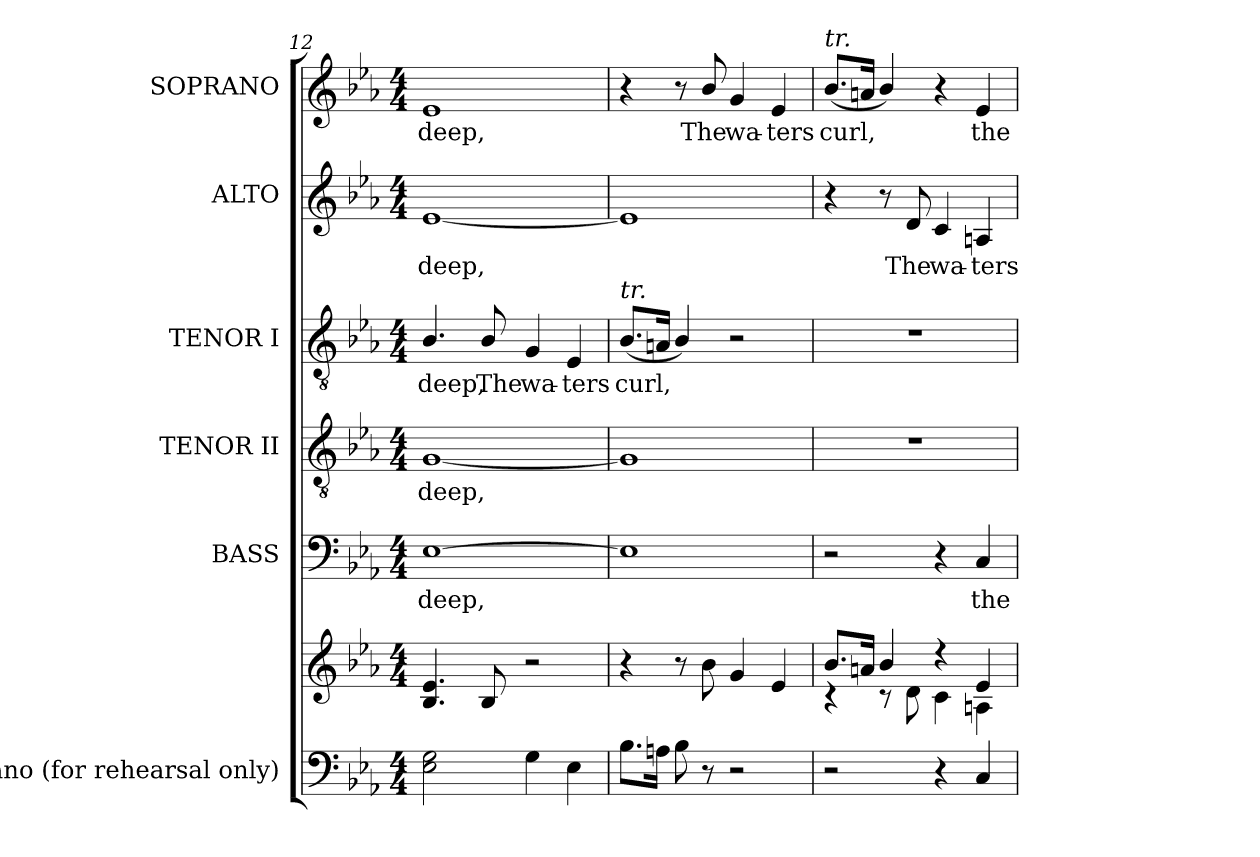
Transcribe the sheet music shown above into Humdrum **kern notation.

**kern	**kern	**kern	**text	**kern	**text	**kern	**text	**kern	**text	**kern	**text
*part6	*part6	*part5	*part5	*part4	*part4	*part3	*part3	*part2	*part2	*part1	*part1
*staff7	*staff6	*staff5	*staff5	*staff4	*staff4	*staff3	*staff3	*staff2	*staff2	*staff1	*staff1
*I"Piano (for rehearsal only)	*	*I"BASS	*	*I"TENOR II	*	*I"TENOR I	*	*I"ALTO	*	*I"SOPRANO	*
*I'Pno.	*	*I'B.	*	*I'T.	*	*I'T.	*	*I'A.	*	*I'S.	*
!!LO:PB:g=z
*clefF4	*clefG2	*clefF4	*	*clefGv2	*	*clefGv2	*	*clefG2	*	*clefG2	*
*	*	*	*	*ITrd7c12	*	*ITrd7c12	*	*	*	*	*
*k[b-e-a-]	*k[b-e-a-]	*k[b-e-a-]	*	*k[b-e-a-]	*	*k[b-e-a-]	*	*k[b-e-a-]	*	*k[b-e-a-]	*
*E-:	*E-:	*E-:	*	*E-:	*	*E-:	*	*E-:	*	*E-:	*
*M4/4	*M4/4	*M4/4	*	*M4/4	*	*M4/4	*	*M4/4	*	*M4/4	*
=12	=12	=12	=12	=12	=12	=12	=12	=12	=12	=12	=12
!	!	!	!LO:LY:b:color=#000000	!	!	!	!	!	!	!	!
!	!	!	!	!	!LO:LY:b:color=#000000	!	!	!	!	!	!
!	!	!	!	!	!	!	!LO:LY:b:color=#000000	!	!	!	!
!	!	!	!	!	!	!	!	!	!LO:LY:b:color=#000000	!	!
!	!	!	!	!	!	!	!	!	!	!	!LO:LY:b:color=#000000
2E-i\ 2Gi	4.B-i/ 4.e-i	[1E-i	deep,	[1GGi	deep,	4.BB-i/	deep,	[1e-i	deep,	1e-i	deep,
!	!	!	!	!	!	!	!LO:LY:b:color=#000000	!	!	!	!
.	8B-i/	.	.	.	.	8BB-i/	The	.	.	.	.
!	!	!	!	!	!	!	!LO:LY:b:color=#000000	!	!	!	!
4Gi\	2r	.	.	.	.	4GGi/	wa-	.	.	.	.
!	!	!	!	!	!	!	!LO:LY:b:color=#000000	!	!	!	!
4E-i\	.	.	.	.	.	4EE-i/	-ters	.	.	.	.
=13	=13	=13	=13	=13	=13	=13	=13	=13	=13	=13	=13
!	!	!	!	!	!	!LO:TX:a:i:t=tr.	!	!	!	!	!
!	!	!	!	!	!	!	!LO:LY:b:color=#000000	!	!	!	!
8.B-i\L	4r	1E-i]	.	1GGi]	.	(8.BB-i/L	curl,	1e-i]	.	4r	.
16Ani\Jk	.	.	.	.	.	16AAni/Jk	.	.	.	.	.
8B-i\	8r	.	.	.	.	4BB-i/)	.	.	.	8r	.
!	!	!	!	!	!	!	!	!	!	!	!LO:LY:b:color=#000000
8r	8b-i\	.	.	.	.	.	.	.	.	8b-i/	The
!	!	!	!	!	!	!	!	!	!	!	!LO:LY:b:color=#000000
2r	4gi/	.	.	.	.	2r	.	.	.	4gi/	wa-
!	!	!	!	!	!	!	!	!	!	!	!LO:LY:b:color=#000000
.	4e-i/	.	.	.	.	.	.	.	.	4e-i/	-ters
=14	=14	=14	=14	=14	=14	=14	=14	=14	=14	=14	=14
*	*^	*	*	*	*	*	*	*	*	*	*
!	!	!	!	!	!	!	!	!	!	!	!LO:TX:a:i:t=tr.	!
!	!	!	!	!	!	!	!	!	!	!	!	!LO:LY:b:color=#000000
2r	8.b-i/L	4r	2r	.	1r	.	1r	.	4r	.	(8.b-i/L	curl,
.	16ani/Jk	.	.	.	.	.	.	.	.	.	16ani/Jk	.
.	4b-i/	8r	.	.	.	.	.	.	8r	.	4b-i/)	.
!	!	!	!	!	!	!	!	!	!	!LO:LY:b:color=#000000	!	!
.	.	8di\	.	.	.	.	.	.	8di/	The	.	.
!	!	!	!	!	!	!	!	!	!	!LO:LY:b:color=#000000	!	!
4r	4r	4ci\	4r	.	.	.	.	.	4ci/	wa-	4r	.
!	!	!	!	!LO:LY:b:color=#000000	!	!	!	!	!	!	!	!
!	!	!	!	!	!	!	!	!	!	!LO:LY:b:color=#000000	!	!
!	!	!	!	!	!	!	!	!	!	!	!	!LO:LY:b:color=#000000
4Ci/	4e-i/	4Ani\	4Ci/	the	.	.	.	.	4Ani/	-ters	4e-i/	the
*	*v	*v	*	*	*	*	*	*	*	*	*	*
=	=	=	=	=	=	=	=	=	=	=	=
*-	*-	*-	*-	*-	*-	*-	*-	*-	*-	*-	*-
